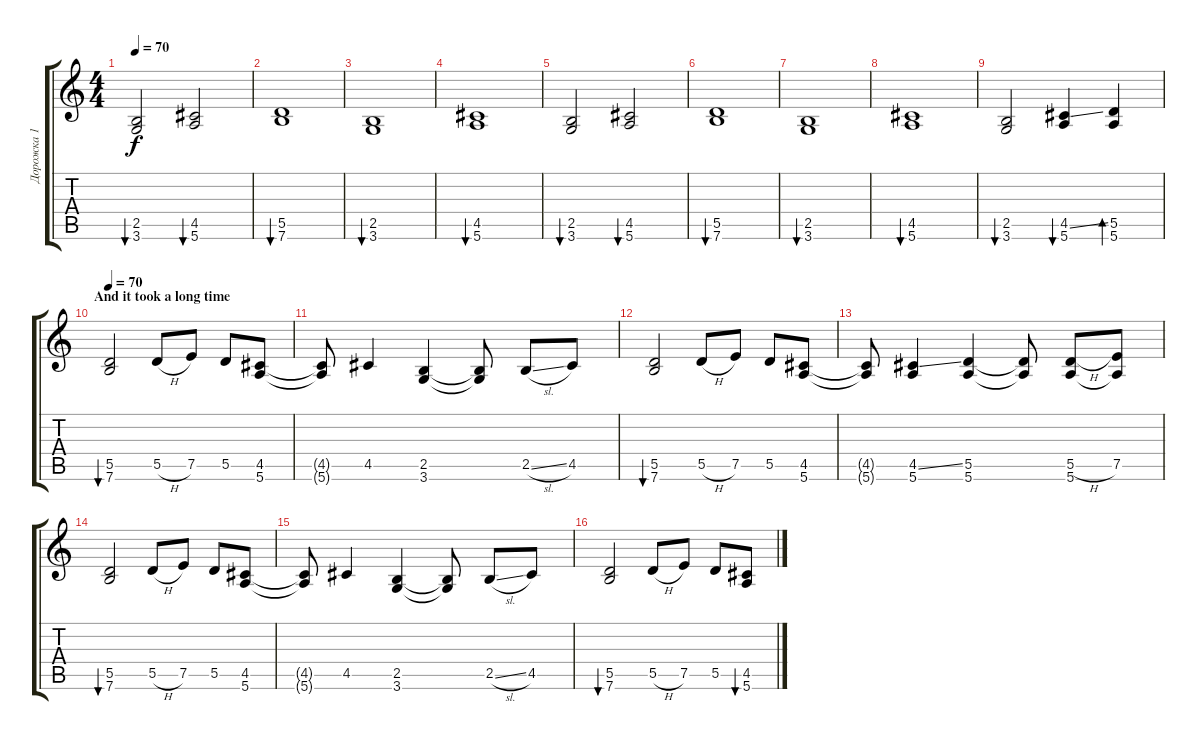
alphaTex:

\track ("Дорожка 1" "Дорожка 1") {instrument electricguitarjazz}
\staff {score tabs}
\tuning (E4 B3 G3 D3 A2 E2) {hide}
\ts (4 4)
\tempo 70
\clef g2
\ks c
(2.5 3.6).2{bu 120 dy f} (4.5 5.6).2{bu 120} |
(5.5 7.6).1{bu 120} |
(2.5 3.6).1{bu 120} |
(4.5 5.6).1{bu 120} |
(2.5 3.6).2{bu 120} (4.5 5.6).2{bu 120} |
(5.5 7.6).1{bu 120} |
(2.5 3.6).1{bu 120} |
(4.5 5.6).1{bu 120} |
(2.5 3.6).2{bu 120} (4.5{ss} 5.6).4{bu 120} (5.5 5.6).4{bd 120} |
\section ("" "And it took a long time")
\tempo 70
(5.5 7.6).2{bu 120} 5.5{h}.8 7.5.8 5.5.8 (4.5 5.6).8 |
(4.5{t} 5.6{t}).8 4.5.4 (2.5 3.6).4 (2.5{t} 3.6{t}).8 2.5{sl}.8 4.5.8 |
(5.5 7.6).2{bu 120} 5.5{h}.8 7.5.8 5.5.8 (4.5 5.6).8 |
(4.5{t} 5.6{t}).8 (4.5{ss} 5.6).4 (5.5 5.6).4 (5.5{t} 5.6{t}).8 (5.5{h} 5.6).8 (7.5 5.6{t}).8 |
(5.5 7.6).2{bu 120} 5.5{h}.8 7.5.8 5.5.8 (4.5 5.6).8 |
(4.5{t} 5.6{t}).8 4.5.4 (2.5 3.6).4 (2.5{t} 3.6{t}).8 2.5{sl}.8 4.5.8 |
(5.5 7.6).2{bu 120} 5.5{h}.8 7.5.8 5.5.8 (4.5 5.6).8{bu 120}
